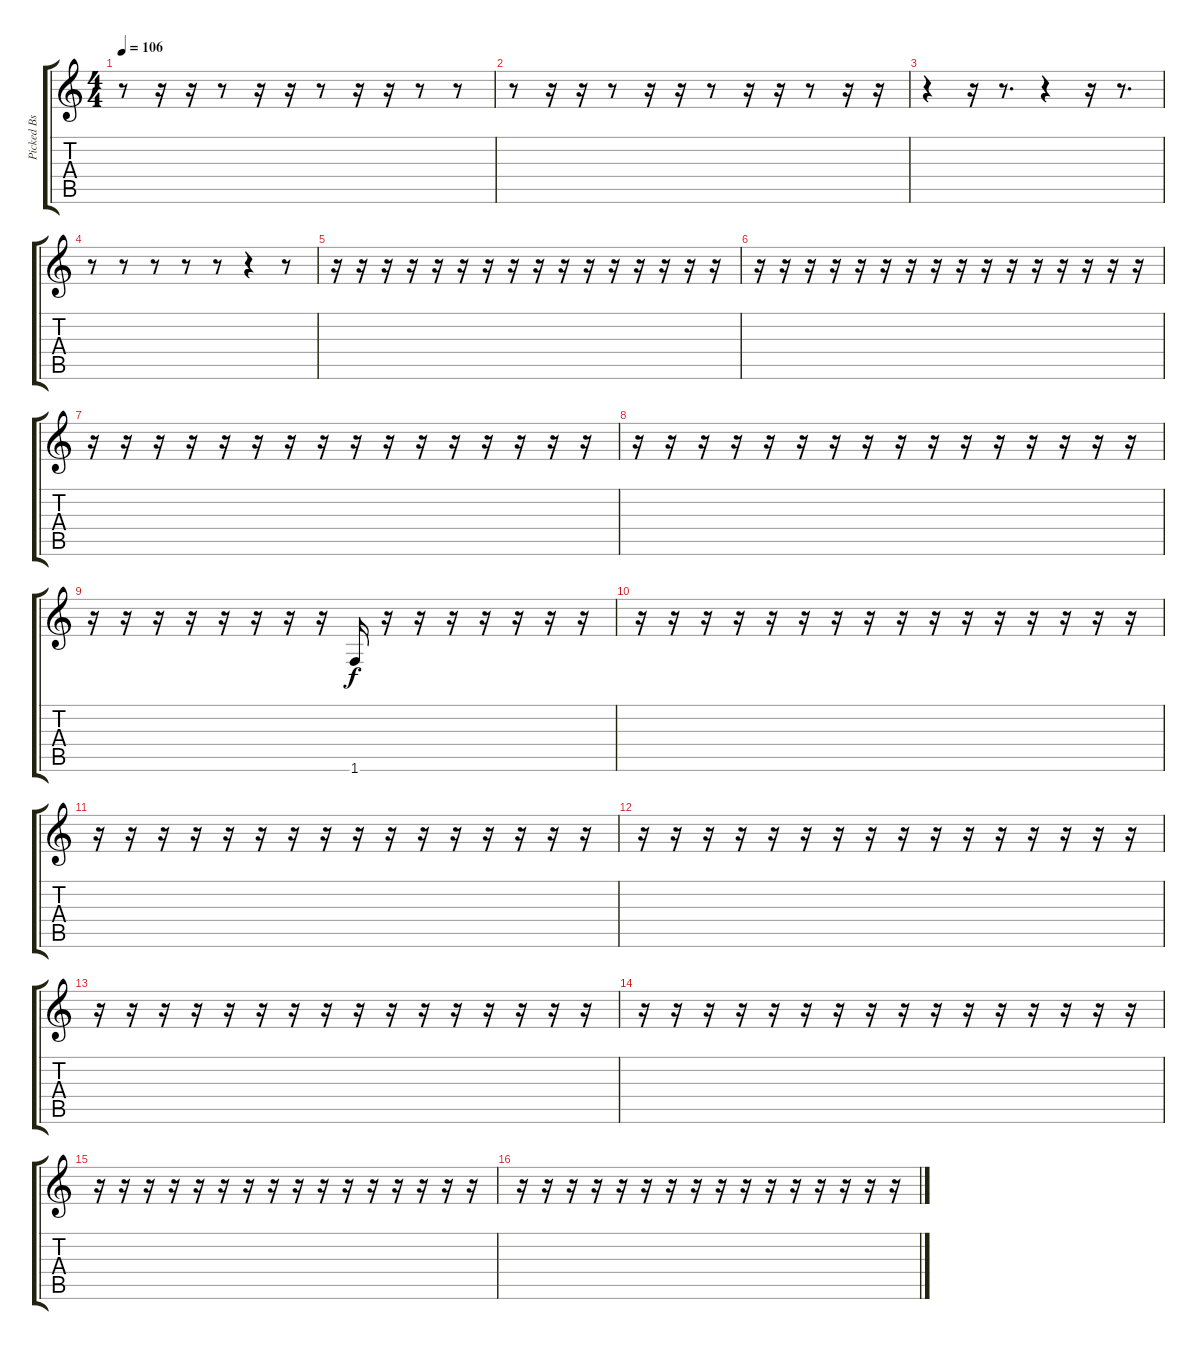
\track ("Picked Bs" "Picked Bs") {instrument electricbasspick}
\staff {score tabs}
\tuning (E4 B3 G3 D3 A2 E2) {hide}
\ts (4 4)
\tempo 106
\clef g2
\ks c
r.8{dy f} r.16 r.16 r.8 r.16 r.16 r.8 r.16 r.16 r.8 r.8 |
r.8 r.16 r.16 r.8 r.16 r.16 r.8 r.16 r.16 r.8 r.16 r.16 |
r.4 r.16 r.8{d} r.4 r.16 r.8{d} |
r.8 r.8 r.8 r.8 r.8 r.4 r.8 |
r.16 r.16 r.16 r.16 r.16 r.16 r.16 r.16 r.16 r.16 r.16 r.16 r.16 r.16 r.16 r.16 |
r.16 r.16 r.16 r.16 r.16 r.16 r.16 r.16 r.16 r.16 r.16 r.16 r.16 r.16 r.16 r.16 |
r.16 r.16 r.16 r.16 r.16 r.16 r.16 r.16 r.16 r.16 r.16 r.16 r.16 r.16 r.16 r.16 |
r.16 r.16 r.16 r.16 r.16 r.16 r.16 r.16 r.16 r.16 r.16 r.16 r.16 r.16 r.16 r.16 |
r.16 r.16 r.16 r.16 r.16 r.16 r.16 r.16 1.6.16 r.16 r.16 r.16 r.16 r.16 r.16 r.16 |
r.16 r.16 r.16 r.16 r.16 r.16 r.16 r.16 r.16 r.16 r.16 r.16 r.16 r.16 r.16 r.16 |
r.16 r.16 r.16 r.16 r.16 r.16 r.16 r.16 r.16 r.16 r.16 r.16 r.16 r.16 r.16 r.16 |
r.16 r.16 r.16 r.16 r.16 r.16 r.16 r.16 r.16 r.16 r.16 r.16 r.16 r.16 r.16 r.16 |
r.16 r.16 r.16 r.16 r.16 r.16 r.16 r.16 r.16 r.16 r.16 r.16 r.16 r.16 r.16 r.16 |
r.16 r.16 r.16 r.16 r.16 r.16 r.16 r.16 r.16 r.16 r.16 r.16 r.16 r.16 r.16 r.16 |
r.16 r.16 r.16 r.16 r.16 r.16 r.16 r.16 r.16 r.16 r.16 r.16 r.16 r.16 r.16 r.16 |
r.16 r.16 r.16 r.16 r.16 r.16 r.16 r.16 r.16 r.16 r.16 r.16 r.16 r.16 r.16 r.16
